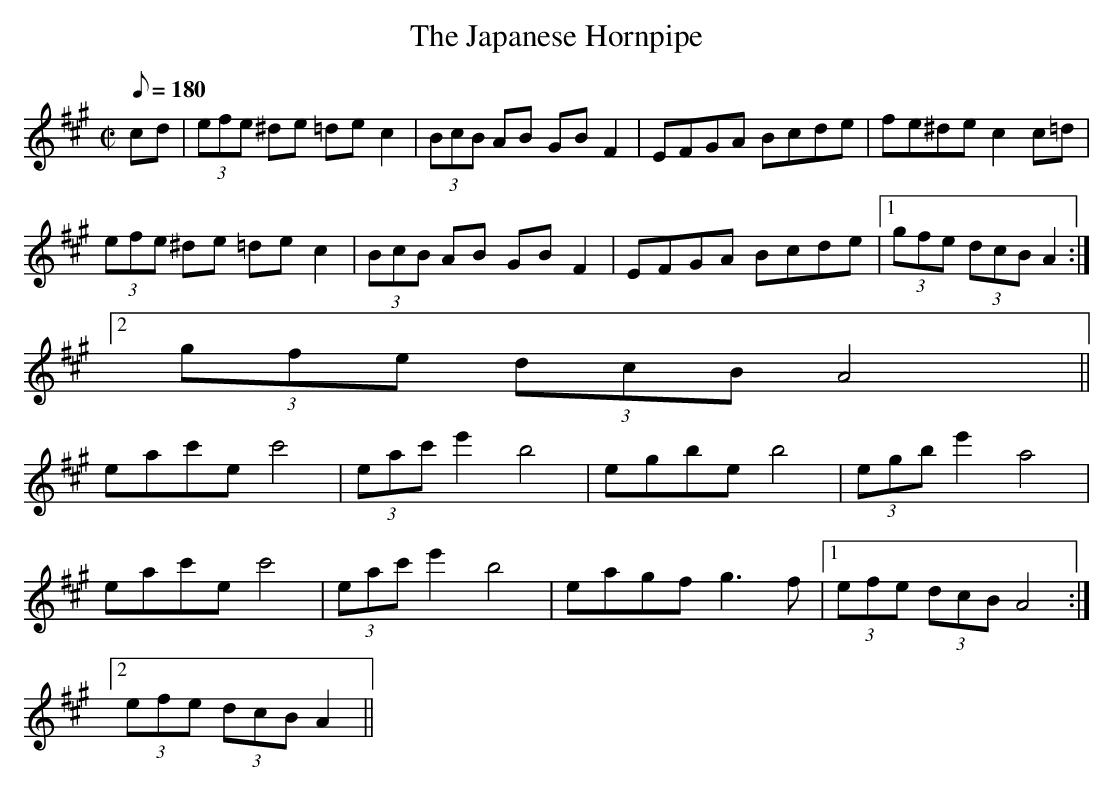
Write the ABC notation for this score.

X:1
T:The Japanese Hornpipe
M:C|
L:1/8
Q:180
K:A
cd | (3efe ^de =de c2  | (3BcB AB GB F2  | EFGA Bcde | fe^de c2  c=d |
(3efe ^de =de c2  | (3BcB AB GB F2  | EFGA Bcde |1 (3gfe (3dcB A2  :|2
(3gfe (3dcB A4 ||
eac'e c'4    | (3eac' e'2  b4   | egbe b4    | (3egb e'2  a4    |
eac'e c'4    | (3eac' e'2  b4   | eagf  g3   f |1 (3efe (3dcB  A4 :|2
(3efe (3dcB A2 ||
